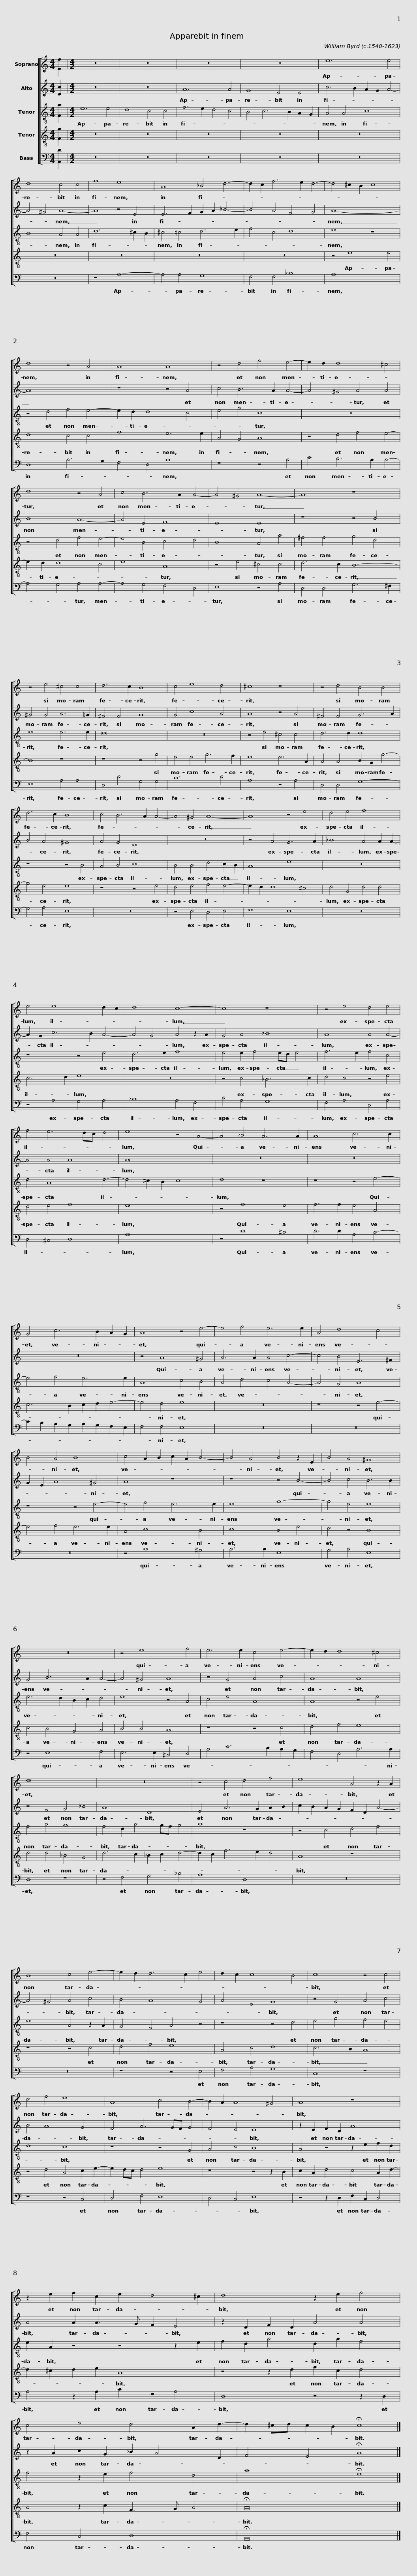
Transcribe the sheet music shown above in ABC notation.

X:1
%%score [ 1 2 3 4 5 ]
L:1/8
M:4/4
I:linebreak $
K:C
V:1 treble
V:2 treble
V:3 treble-8 transpose=-12
V:4 treble-8 transpose=-12
V:5 bass
V:1
 [Ef]2 |[M:4/2] z16 | z16 | z16 | z16 |$ %5
 e12 e4 | d8 c4 c4 | f8 e8 | A8 _B4 d4- | d2 c2 f6 e2 d4- |$ %10
 d4 ^c2 B2 c8 | d8 z4 A4 | A8 A8 | z4 d4 f4 e4- | e2 d2 d8 ^c4 |$ %15
 d8 z4 A4 | c4 B6 A2 A4- | A4 ^G4 A8- | A8 z8 | z4 e4 ^c4 c4 |$ %20
 d6 c2 B8 | c4 e8 d4 | ^c8 z8 | z4 d4 B4 B4 | d6 c2 B8 |$ %25
 c4 B6 A2 A4- | A4 ^G4 A8- | A8 z4 e4 | d4 e4 f8 | e4 e8 d2 c2 |$ %30
 d8 c8- | c8 z8 | z4 e4 d4 e4 | f4 e6 dc d4 | e8 z4 A4- |$ %35
 A4 _B4 A6 A2 | A8 c6 c2 | G4 c6 B2 A2 G2 | A8 z4 e4- |$ e4 f4 e6 e2 | %40
 A4 d8 c4 | B4 A4 B8 | c4 A2 B2 c2 A2 B4- |$ B4 A4 B4 z2 E2 | B4 A4 ^G8 | %45
 z16 | z4 e8 f4 | e6 e2 c4 e4- |$ e2 d2 d8 ^c4 | d16 | %50
 z16 | z4 c4 d4 f4 |$ e8 A4 z2 A2 | B8 c4 e4- | e2 d2 d6 c2 e4 | %55
 d2 c2 c8 B4 | c8 z4 c4 |$ d4 f4 e8 | A8 c4 B4- | B2 A2 A8 ^G4 | %60
 A8 z8 |$ z2 e2 f2 c2 e2 d4 ^c2 | d8 z2 e2 f4 | c4 e4 d4 A2 d2- | d2 ^cd c2 B2 !fermata!c8 |] %65
V:2
 [Dc]2 |[M:4/2] z16 | z16 | A12 A4 | G8 E4 E4 |$ %5
 c6 B2 A2 G2 A4- | A4 ^G4 A8- | A8 z4 E4 | E6 F2 G2 A2 _B4- | B4 A4 F4 G4 |$ %10
 A16- | A16 | z8 z4 A4 | c4 B6 A2 A4- | A4 ^G4 A4 A4 |$ %15
 B8 A8- | A4 E4 F8 | E8 E8 | z8 z4 B4 | ^G4 G4 A6 =G2 |$ %20
 ^F4 F4 G8 | G4 c8 A4 | A8 z4 A4 | ^F4 F4 G6 A2 | B4 A4 ^G8 |$ %25
 A4 G4 E8 | z16 | z4 A4 G6 A2 | _B8 A4 A2 A2- | A2 G2 c6 B2 A4- |$ %30
 A4 G4 A4 z2 A2 | G4 A4 _B8 | A8 A4 A4- | A4 A4 A8 | A16 |$ %35
 z16 | z16 | z16 | z4 A8 ^G4 |$ A6 A2 A4 c4- | %40
 c4 B4 E6 ^F2 | G2 E2 A8 ^G4 | A8 z8 |$ z8 z4 B4- | B4 c4 B6 B2 | %45
 G4 B6 A2 A4- | A4 ^G4 A8 | z4 G4 A4 c4 |$ A8 A8 | z4 F4 G4 _B4 | %50
 A8 D8 | E4 A6 G2 A2 B2 |$ c2 B2 A2 G2 F2 D2 A4- | A4 ^G4 A4 c4 | B4 A8 G4 | %55
 A4 E4 G8 | z4 G4 A4 c4 |$ B4 A8 G4 | F4 A6 GF G4 | F4 E4 E8 | %60
 z2 E2 F2 D2 A8 |$ A4 A2 A3 G F2 E4 | z2 D2 F2 D2 A4 A4 | z2 A2 c2 G2 _B2 A4 D2 | F4 E4 !fermata!A8 |] %65
V:3
 [Fa]2 |[M:4/2] e12 e4 | d8 c4 c4 | f6 e2 d4 c4 | B4 c6 B2 A2 G2 |$ %5
 A4 A4 c8 | B8 A4 A4 | d12 ^c2 B2 | ^c4 =c4 d6 e2 | f4 c4 d8 |$ %10
 e8 z8 | z4 d4 f4 e4- | e2 d2 d8 c4 | e4 g4 c8 | z16 |$ %15
 z4 d4 f4 e4- | e4 B4 c4 d4 | B8 A4 a4 | ^f4 f4 g4 d4 | e8 e6 e2 |$ %20
 d16 | z16 | z4 e4 ^c4 c4 | d6 d2 d8 | z8 z4 B4 |$ %25
 A4 B4 c8 | B4 B4 d4 c2 B2 | A8 e8 | z16 | z8 z4 e4 |$ %30
 d6 e2 f8 | e4 e2 f4 ed e4 | f6 e2 f4 c4 | d4 A8 d4- | d4 ^c2 B2 c8 |$ %35
 d8 z8 | z8 z4 e4- | e4 f4 e6 e2 | A8 c4 B4 |$ A4 d4 c4 A4- | %40
 A4 G4 A8 | z8 z4 e4- | e4 f4 e6 e2 |$ e8 g8- | g4 e4 e8 | %45
 e6 d2 B2 c2 d4 | e8 z4 A4 | c4 e4 A8 |$ A8 z4 e4 | f4 a4 g8 | %50
 f4 d2 a4 gf g4 | a8 z8 |$ z4 c4 d4 f4 | e8 A4 z2 A2 | G4 F4 A4 z4 | %55
 z8 z4 d4 | e4 g4 f4 e4 |$ d8 c8 | z8 z4 G4 | A4 c4 B8 | %60
 A4 z4 z2 e2 f2 d2 |$ e2 A2 z4 z4 z2 e2 | f2 d2 a4 d2 a2 f4 | f4 z2 e2 f4 d4 | a8 !fermata!e8 |] %65
V:4
 [Fg]2 |[M:4/2] z16 | z16 | z16 | z16 |$ %5
 z16 | z16 | z16 | z16 | z16 |$ %10
 z4 e8 e4 | d8 c4 c4 | f8 e6 e2 | A4 G4 A8 | z4 d4 f4 e4- |$ %15
 e2 d2 d8 c4 | e8 A8 | z4 e4 ^c4 c4 | d6 c2 B8- | B8 z8 |$ %20
 z8 z4 g4 | e4 e4 g6 f2 | e8 e6 A2 | A4 A4 B2 G2 g4- | g4 e4 e8 |$ %25
 z8 z4 e4 | d4 e4 f4 e4- | e2 d2 d8 ^c4 | d4 G4 d4 d4 | c6 d2 e8 |$ %30
 z16 | z4 c4 _B6 c2 | d4 c4 z4 e4 | d4 e4 f8 | e16 |$ %35
 z4 f8 e4 | f6 f2 e4 A4 | c6 B2 c2 d2 e4- | e4 d4 e8 |$ z16 | %40
 z8 z4 e4- | e4 f4 e6 e2 | A4 c8 B4 |$ c8 B4 e4 | d4 z4 B8 | %45
 c4 B4 G4 A4 | B4 B4 A8 | z8 z4 c4 |$ d4 f4 e8 | d4 d4 _B4 G4 | %50
 d6 c2 _B2 c2 d4- | d2 c2 f6 e2 d4 |$ A8 z8 | z8 z4 c4 | d4 f4 e8 | %55
 A4 c4 d8 | c6 B2 A8 |$ z4 d4 A4 c2 e2- | e2 dc d4 e8 | z8 z4 z2 B2 | %60
 c2 A2 d4 c4 A2 d2- |$ d2 ^c2 d2 e2 A8 | z4 z2 d2 f2 c2 d4 | A4 z2 c2 F3 G A4 | !fermata!A16 |] %65
V:5
 [A,,D]2 |[M:4/2] z16 | z16 | z16 | z16 |$ %5
 z16 | z16 | z8 A,8- | A,4 A,4 G,8 | F,4 F,4 _B,8 |$ %10
 A,16 | D,8 A,6 G,2 | F,4 D,4 A,8 | z8 z4 A,4 | C4 B,6 A,2 A,4- |$ %15
 A,4 G,4 A,4 A,4- | A,4 G,4 F,4 D,4 | E,8 z4 A,4 | D,4 D,4 G,6 ^F,2 | E,8 A,4 A,4 |$ %20
 D,4 D4 G,4 G,4 | C12 D4 | A,8 z4 A,4 | D,4 D,4 G,8- | G,4 A,4 E,8 |$ %25
 z16 | z4 E,4 D,4 E,4 | F,8 E,8 | z16 | z4 A,4 G,4 A,4 |$ %30
 _B,8 A,4 F,4 | C4 A,4 G,8 | F,4 A,4 D,4 A,4 | D,4 ^C,4 D,8 | A,16 |$ %35
 z4 D8 ^C4 | D6 D2 A,4 C4- | C2 B,2 A,2 G,2 A,2 G,2 F,2 E,2 | F,4 F,4 E,8 |$ z16 | %40
 z16 | z16 | z4 A,8 ^G,4 |$ A,6 A,2 E,8 | G,4 A,4 E,8 | %45
 z4 E,8 F,4 | E,6 E,2 ^C,4 D,4 | A,4 C6 B,2 A,2 G,2 |$ F,4 D,4 A,6 A,2 | D,8 z8 | %50
 z4 F,4 G,4 _B,4 | A,8 D,8 |$ z16 | z16 | z8 z4 E,4 | %55
 F,4 A,4 G,8 | C,8 z8 |$ z8 z4 C,4 | D,4 F,4 E,8 | D,4 C,4 E,8 | %60
 z4 z2 D,2 F,2 C,2 D,4 |$ A,4 z2 A,2 C2 F,2 A,4 | D,8 z4 z2 D,2 | F,4 C,4 D,8 | !fermata!A,,16 |] %65
